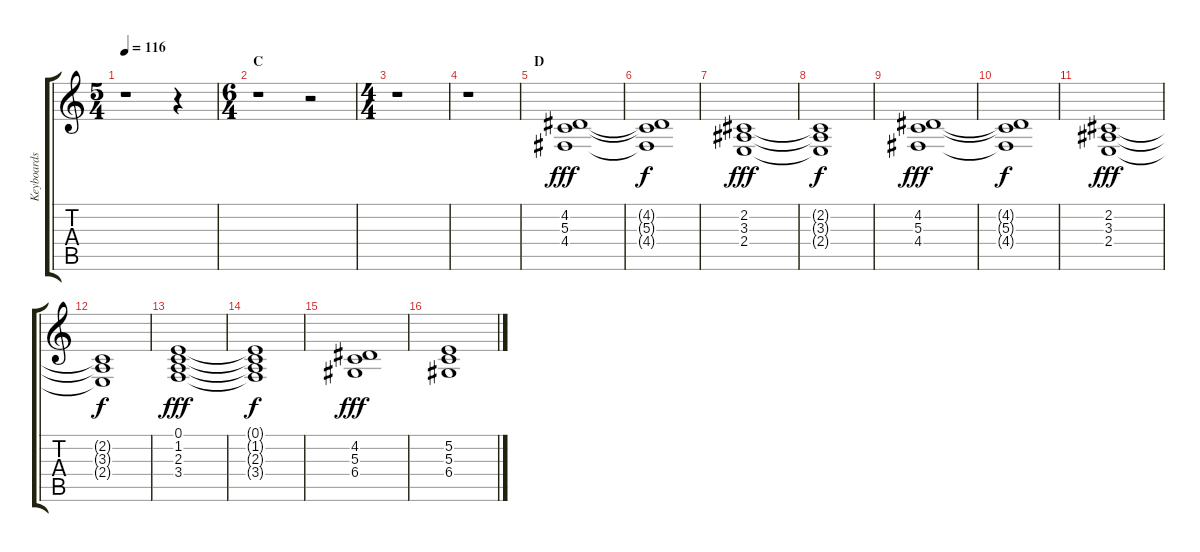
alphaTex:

\track ("Keyboards" "Keyboards") {instrument stringensemble1}
\staff {score tabs}
\tuning (E4 B3 G3 D3 A2 E2) {hide}
\ts (5 4)
\tempo 116
\clef g2
\ks c
r.1{dy fff} r.4 |
\ts (6 4)
\section ("" "C")
r.1 r.2 |
\ts (4 4)
r.1 |
r.1 |
\section ("" "D")
(4.2 5.3 4.4).1 |
(4.2{t} 5.3{t} 4.4{t}).1{dy f} |
(2.2 3.3 2.4).1{dy fff} |
(2.2{t} 3.3{t} 2.4{t}).1{dy f} |
(4.2 5.3 4.4).1{dy fff} |
(4.2{t} 5.3{t} 4.4{t}).1{dy f} |
(2.2 3.3 2.4).1{dy fff} |
(2.2{t} 3.3{t} 2.4{t}).1{dy f} |
(0.1 1.2 2.3 3.4).1{dy fff} |
(0.1{t} 1.2{t} 2.3{t} 3.4{t}).1{dy f} |
(4.2 5.3 6.4).1{dy fff} |
(5.2 5.3 6.4).1
